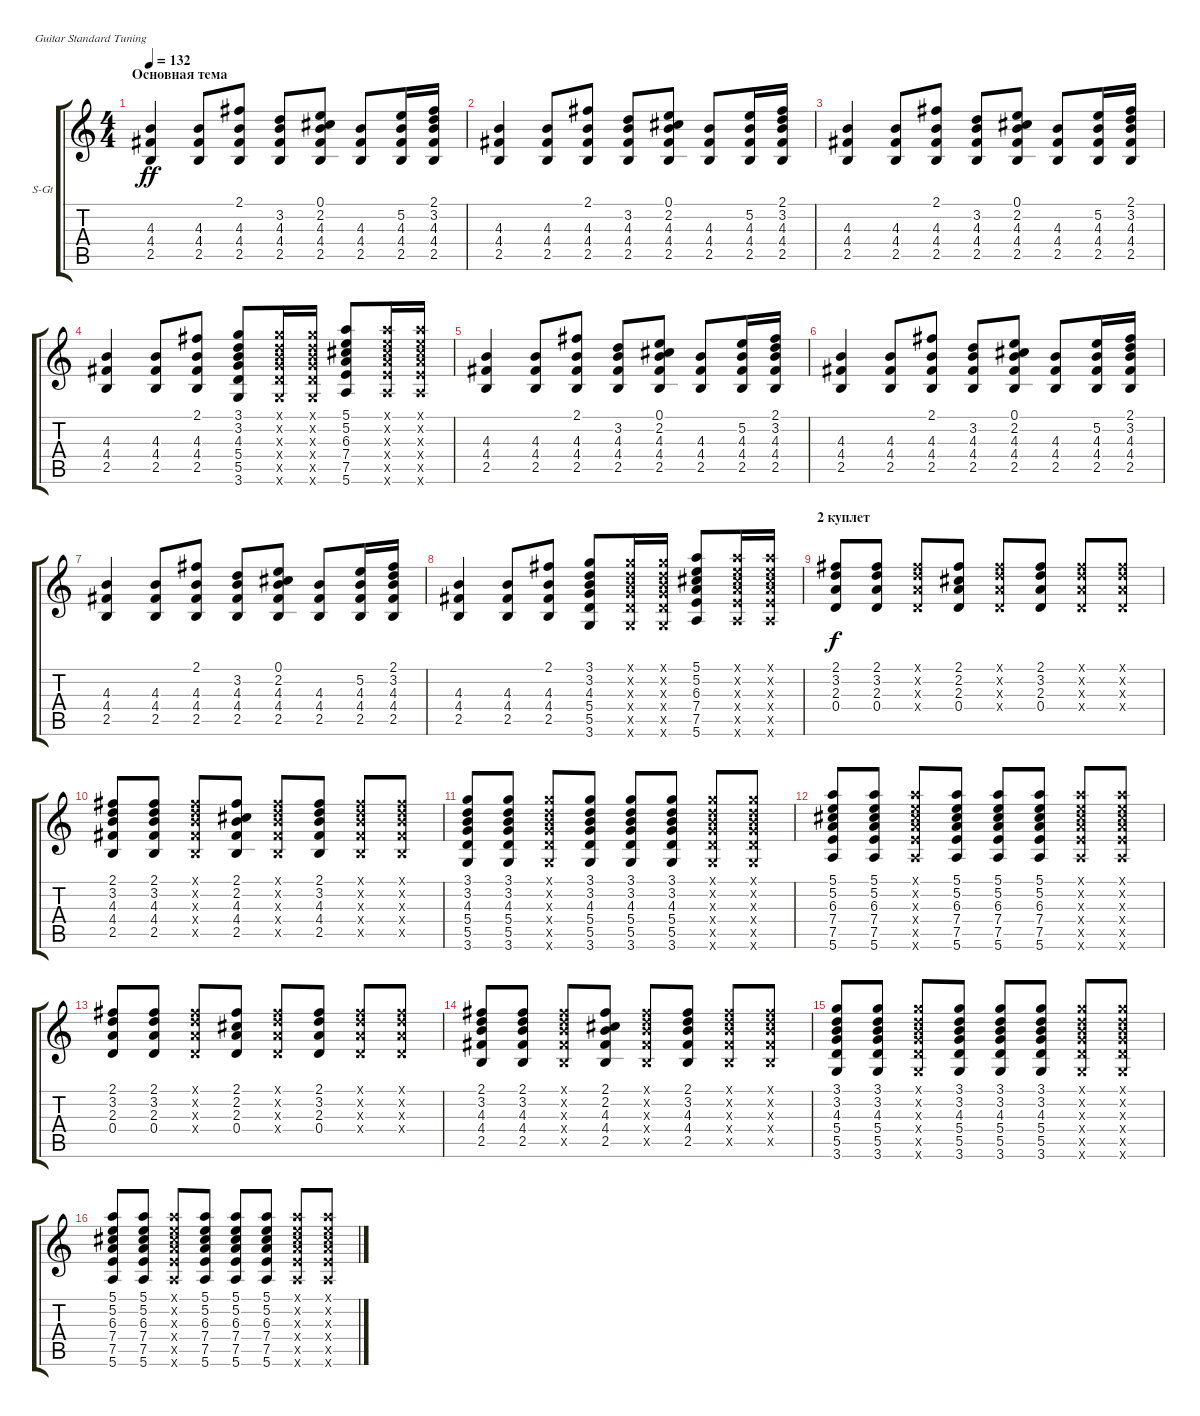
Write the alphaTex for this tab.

\defaultSystemsLayout 4
\bracketExtendMode groupsimilarinstruments
\firstSystemTrackNameOrientation horizontal
\otherSystemsTrackNameOrientation horizontal
\track ("Steel Guitar" "S-Gt") {instrument acousticguitarsteel}
\staff {score tabs}
\tuning (E4 B3 G3 D3 A2 E2)
\ts (4 4)
\section ("" "Основная тема")
\tempo 132
\clef g2
\ks c
(2.5 4.3 4.4).4{dy ff} (2.5 4.4 4.3).8 (2.5 4.4 4.3 2.1).8 (2.5 4.4 4.3 3.2).8 (2.5 4.4 4.3 2.2 0.1).8 (2.5 4.4 4.3).8 (2.5 4.4 4.3 5.2).16 (2.1 2.5 4.4 4.3 3.2).16 |
(2.5 4.3 4.4).4 (2.5 4.4 4.3).8 (2.5 4.4 4.3 2.1).8 (2.5 4.4 4.3 3.2).8 (2.5 4.4 4.3 2.2 0.1).8 (2.5 4.4 4.3).8 (2.5 4.4 4.3 5.2).16 (2.1 2.5 4.4 4.3 3.2).16 |
(2.5 4.3 4.4).4 (2.5 4.4 4.3).8 (2.5 4.4 4.3 2.1).8 (2.5 4.4 4.3 3.2).8 (2.5 4.4 4.3 2.2 0.1).8 (2.5 4.4 4.3).8 (2.5 4.4 4.3 5.2).16 (2.1 2.5 4.4 4.3 3.2).16 |
(2.5 4.3 4.4).4 (2.5 4.4 4.3).8 (2.5 4.4 4.3 2.1).8 (3.6 3.1 3.2 4.3 5.4 5.5).8 (3.6{x} 3.1{x} 3.2{x} 4.3{x} 5.4{x} 5.5{x}).16 (3.6{x} 3.1{x} 3.2{x} 4.3{x} 5.4{x} 5.5{x}).16 (7.5 5.6 5.1 5.2 6.3 7.4).8 (5.6{x} 5.1{x} 5.2{x} 6.3{x} 7.4{x} 7.5{x}).16 (5.6{x} 5.1{x} 5.2{x} 6.3{x} 7.4{x} 7.5{x}).16 |
(2.5 4.3 4.4).4 (2.5 4.4 4.3).8 (2.5 4.4 4.3 2.1).8 (2.5 4.4 4.3 3.2).8 (2.5 4.4 4.3 2.2 0.1).8 (2.5 4.4 4.3).8 (2.5 4.4 4.3 5.2).16 (2.1 2.5 4.4 4.3 3.2).16 |
(2.5 4.3 4.4).4 (2.5 4.4 4.3).8 (2.5 4.4 4.3 2.1).8 (2.5 4.4 4.3 3.2).8 (2.5 4.4 4.3 2.2 0.1).8 (2.5 4.4 4.3).8 (2.5 4.4 4.3 5.2).16 (2.1 2.5 4.4 4.3 3.2).16 |
(2.5 4.3 4.4).4 (2.5 4.4 4.3).8 (2.5 4.4 4.3 2.1).8 (2.5 4.4 4.3 3.2).8 (2.5 4.4 4.3 2.2 0.1).8 (2.5 4.4 4.3).8 (2.5 4.4 4.3 5.2).16 (2.1 2.5 4.4 4.3 3.2).16 |
(2.5 4.3 4.4).4 (2.5 4.4 4.3).8 (2.5 4.4 4.3 2.1).8 (3.6 3.1 3.2 4.3 5.4 5.5).8 (3.6{x} 3.1{x} 3.2{x} 4.3{x} 5.4{x} 5.5{x}).16 (3.6{x} 3.1{x} 3.2{x} 4.3{x} 5.4{x} 5.5{x}).16 (7.5 5.6 5.1 5.2 6.3 7.4).8 (5.6{x} 5.1{x} 5.2{x} 6.3{x} 7.4{x} 7.5{x}).16 (5.6{x} 5.1{x} 5.2{x} 6.3{x} 7.4{x} 7.5{x}).16 |
\section ("" "2 куплет")
(0.4 2.3 2.1 3.2).8{dy f} (0.4 2.1 2.3 3.2).8 (0.4{x} 2.3{x} 2.1{x} 3.2{x}).8 (0.4 2.3 2.2 2.1).8 (0.4{x} 2.3{x} 2.1{x} 3.2{x}).8 (0.4 2.1 2.3 3.2).8 (0.4{x} 2.3{x} 2.1{x} 3.2{x}).8 (0.4{x} 2.3{x} 2.1{x} 3.2{x}).8 |
(2.5 2.1 3.2 4.3 4.4).8 (2.5 2.1 3.2 4.3 4.4).8 (2.5{x} 2.1{x} 3.2{x} 4.3{x} 4.4{x}).8 (2.5 2.1 2.2 4.3 4.4).8 (2.5{x} 2.1{x} 3.2{x} 4.3{x} 4.4{x}).8 (2.5 2.1 3.2 4.3 4.4).8 (2.5{x} 2.1{x} 3.2{x} 4.3{x} 4.4{x}).8 (2.5{x} 2.1{x} 3.2{x} 4.3{x} 4.4{x}).8 |
(3.6 3.1 3.2 4.3 5.4 5.5).8 (3.6 3.1 3.2 4.3 5.4 5.5).8 (3.6{x} 3.1{x} 3.2{x} 4.3{x} 5.4{x} 5.5{x}).8 (3.6 3.1 3.2 4.3 5.4 5.5).8 (3.6 3.1 3.2 4.3 5.4 5.5).8 (3.6 3.1 3.2 4.3 5.4 5.5).8 (3.6{x} 3.1{x} 3.2{x} 4.3{x} 5.4{x} 5.5{x}).8 (3.6{x} 3.1{x} 3.2{x} 4.3{x} 5.4{x} 5.5{x}).8 |
(5.6 5.1 5.2 6.3 7.4 7.5).8 (5.6 5.1 5.2 6.3 7.4 7.5).8 (5.6{x} 5.1{x} 5.2{x} 6.3{x} 7.4{x} 7.5{x}).8 (5.6 5.1 7.4 7.5 5.2 6.3).8 (5.6 5.1 5.2 6.3 7.4 7.5).8 (5.6 5.1 5.2 6.3 7.4 7.5).8 (5.6{x} 5.1{x} 5.2{x} 6.3{x} 7.4{x} 7.5{x}).8 (5.6{x} 5.1{x} 7.4{x} 7.5{x} 5.2{x} 6.3{x}).8 |
(0.4 2.3 2.1 3.2).8 (0.4 2.1 2.3 3.2).8 (0.4{x} 2.3{x} 2.1{x} 3.2{x}).8 (0.4 2.3 2.2 2.1).8 (0.4{x} 2.3{x} 2.1{x} 3.2{x}).8 (0.4 2.1 2.3 3.2).8 (0.4{x} 2.3{x} 2.1{x} 3.2{x}).8 (0.4{x} 2.3{x} 2.1{x} 3.2{x}).8 |
(2.5 2.1 3.2 4.3 4.4).8 (2.5 2.1 3.2 4.3 4.4).8 (2.5{x} 2.1{x} 3.2{x} 4.3{x} 4.4{x}).8 (2.5 2.1 2.2 4.3 4.4).8 (2.5{x} 2.1{x} 3.2{x} 4.3{x} 4.4{x}).8 (2.5 2.1 3.2 4.3 4.4).8 (2.5{x} 2.1{x} 3.2{x} 4.3{x} 4.4{x}).8 (2.5{x} 2.1{x} 3.2{x} 4.3{x} 4.4{x}).8 |
(3.6 3.1 3.2 4.3 5.4 5.5).8 (3.6 3.1 3.2 4.3 5.4 5.5).8 (3.6{x} 3.1{x} 3.2{x} 4.3{x} 5.4{x} 5.5{x}).8 (3.6 3.1 3.2 4.3 5.4 5.5).8 (3.6 3.1 3.2 4.3 5.4 5.5).8 (3.6 3.1 3.2 4.3 5.4 5.5).8 (3.6{x} 3.1{x} 3.2{x} 4.3{x} 5.4{x} 5.5{x}).8 (3.6{x} 3.1{x} 3.2{x} 4.3{x} 5.4{x} 5.5{x}).8 |
(5.6 5.1 5.2 6.3 7.4 7.5).8 (5.6 5.1 5.2 6.3 7.4 7.5).8 (5.6{x} 5.1{x} 5.2{x} 6.3{x} 7.4{x} 7.5{x}).8 (5.6 5.1 7.4 7.5 5.2 6.3).8 (5.6 5.1 5.2 6.3 7.4 7.5).8 (5.6 5.1 5.2 6.3 7.4 7.5).8 (5.6{x} 5.1{x} 5.2{x} 6.3{x} 7.4{x} 7.5{x}).8 (5.6{x} 5.1{x} 7.4{x} 7.5{x} 5.2{x} 6.3{x}).8
